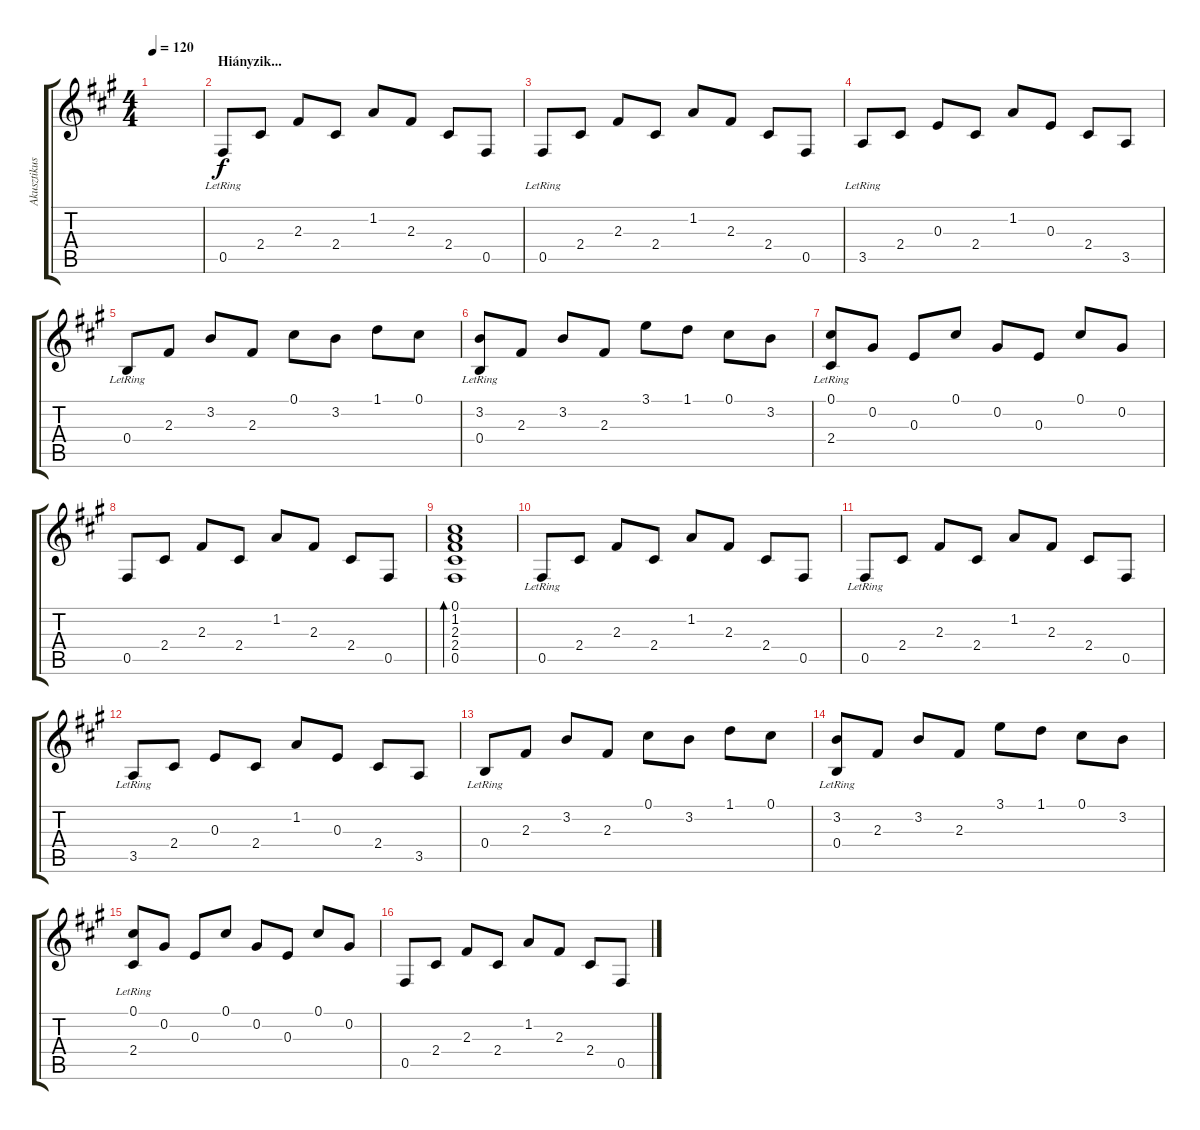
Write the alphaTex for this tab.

\track ("Akusztikus Jazz Gitár 1" "Akusztikus") {instrument electricguitarjazz}
\staff {score tabs}
\tuning (Db4 Ab3 E3 B2 Gb2 Db2) {hide}
\ts (4 4)
\tempo 120
\clef g2
\ks a
|
\section ("" "Hiányzik...")
0.5{lr}.8 2.4.8 2.3.8 2.4.8 1.2.8 2.3.8 2.4.8 0.5.8 |
0.5{lr}.8 2.4.8 2.3.8 2.4.8 1.2.8 2.3.8 2.4.8 0.5.8 |
3.5{lr}.8 2.4.8 0.3.8 2.4.8 1.2.8 0.3.8 2.4.8 3.5.8 |
0.4{lr}.8 2.3.8 3.2.8 2.3.8 0.1.8 3.2.8 1.1.8 0.1.8 |
(3.2 0.4{lr}).8 2.3.8 3.2.8 2.3.8 3.1.8 1.1.8 0.1.8 3.2.8 |
(0.1 2.4{lr}).8 0.2.8 0.3.8 0.1.8 0.2.8 0.3.8 0.1.8 0.2.8 |
0.5.8 2.4.8 2.3.8 2.4.8 1.2.8 2.3.8 2.4.8 0.5.8 |
(0.1 1.2 2.3 2.4 0.5).1{bd 240} |
0.5{lr}.8 2.4.8 2.3.8 2.4.8 1.2.8 2.3.8 2.4.8 0.5.8 |
0.5{lr}.8 2.4.8 2.3.8 2.4.8 1.2.8 2.3.8 2.4.8 0.5.8 |
3.5{lr}.8 2.4.8 0.3.8 2.4.8 1.2.8 0.3.8 2.4.8 3.5.8 |
0.4{lr}.8 2.3.8 3.2.8 2.3.8 0.1.8 3.2.8 1.1.8 0.1.8 |
(3.2 0.4{lr}).8 2.3.8 3.2.8 2.3.8 3.1.8 1.1.8 0.1.8 3.2.8 |
(0.1 2.4{lr}).8 0.2.8 0.3.8 0.1.8 0.2.8 0.3.8 0.1.8 0.2.8 |
0.5.8 2.4.8 2.3.8 2.4.8 1.2.8 2.3.8 2.4.8 0.5.8
